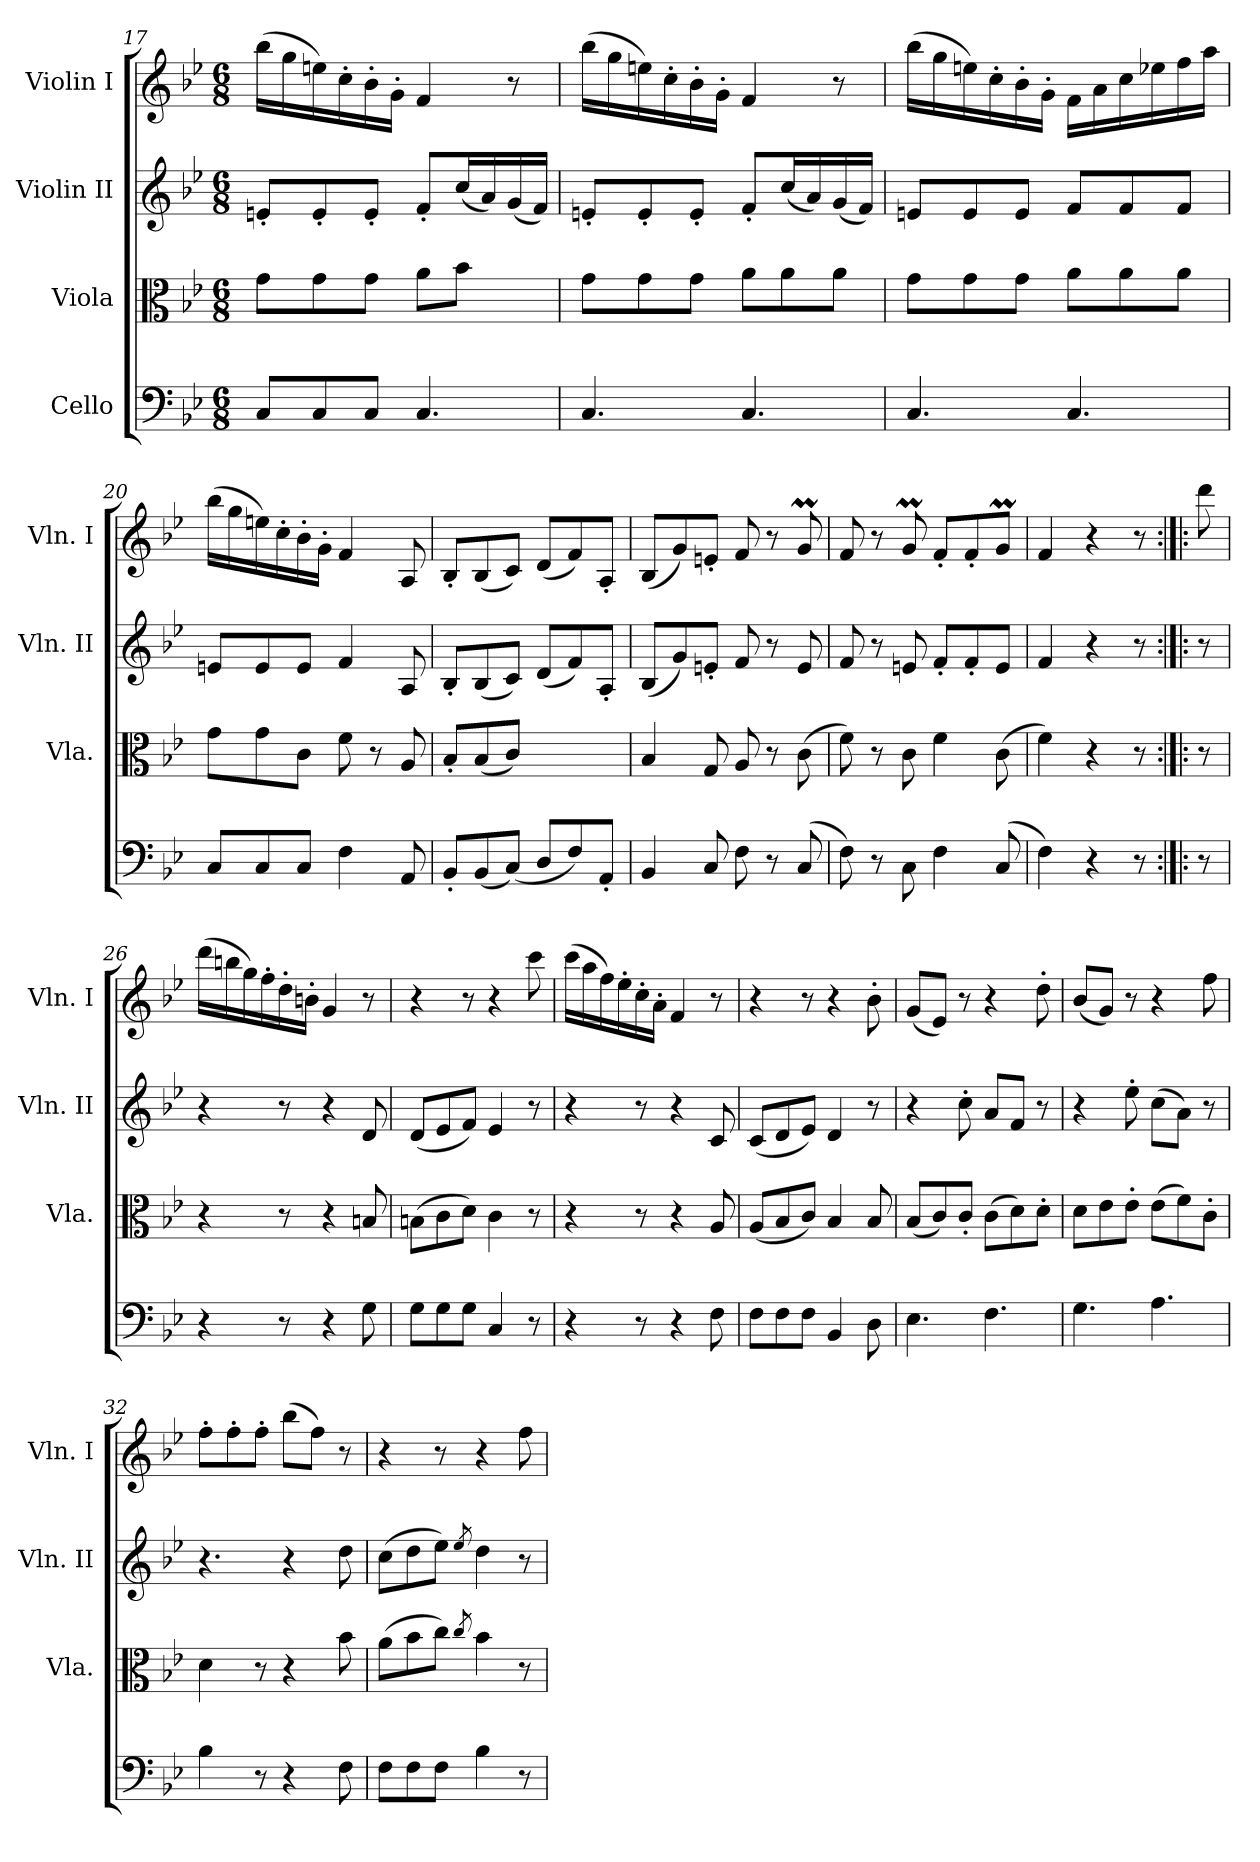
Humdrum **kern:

**kern	**kern	**kern	**kern
*part4	*part3	*part2	*part1
*staff4	*staff3	*staff2	*staff1
*I"Cello	*I"Viola	*I"Violin II	*I"Violin I
*	*I'Vla.	*I'Vln. II	*I'Vln. I
*clefF4	*clefC3	*clefG2	*clefG2
*k[b-e-]	*k[b-e-]	*k[b-e-]	*k[b-e-]
*B-:	*B-:	*B-:	*B-:
*M6/8	*M6/8	*M6/8	*M6/8
=17	=17	=17	=17
8C/L	8g\L	8en'/L	(>16bb-\LL
.	.	.	16gg\
8C/	8g\	8e'/	16een\)
.	.	.	16cc'\
8C/J	8g\J	8e'/J	16b-'\
.	.	.	16g'\JJ
4.C/	8a\L	8f'/L	4f/
.	8b-\J	(<16cc/L	.
.	.	16a/)	.
.	8ryy	(<16g/	8r
.	.	16f/JJ)	.
!!LO:LB:g=z
=18	=18	=18	=18
4.C/	8g\L	8en'/L	(>16bb-\LL
.	.	.	16gg\
.	8g\	8e'/	16een\)
.	.	.	16cc'\
.	8g\J	8e'/J	16b-'\
.	.	.	16g'\JJ
4.C/	8a\L	8f'/L	4f/
.	8a\	(<16cc/L	.
.	.	16a/)	.
.	8a\J	(<16g/	8r
.	.	16f/JJ)	.
=19	=19	=19	=19
4.C/	8g\L	8en/L	(>16bb-\LL
.	.	.	16gg\
.	8g\	8e/	16een\)
.	.	.	16cc'\
.	8g\J	8e/J	16b-'\
.	.	.	16g'\JJ
4.C/	8a\L	8f/L	16f\LL
.	.	.	16a\
.	8a\	8f/	16cc\
.	.	.	16ee-X\
.	8a\J	8f/J	16ff\
.	.	.	16aa\JJ
=20	=20	=20	=20
8C/L	8g\L	8en/L	(>16bb-\LL
.	.	.	16gg\
8C/	8g\	8e/	16een\)
.	.	.	16cc'\
8C/J	8c\J	8e/J	16b-'\
.	.	.	16g'\JJ
4F\	8f\	4f/	4f/
.	8r	.	.
8AA/	8A/	8A/	8A/
=21	=21	=21	=21
8BB-'/L	8B-'/L	8B-'/L	8B-'/L
(<8BB-/	(<8B-/	(<8B-/	(<8B-/
(<8C/J)	8c/J)	8c/J)	8c/J)
8D/L	4.ryy	(<8d/L	(<8d/L
8F/)	.	8f/)	8f/)
8AA'/J	.	8A'/J	8A'/J
=22	=22	=22	=22
4BB-/	4B-/	(<8B-/L	(<8B-/L
.	.	8g/)	8g/)
8C/	8G/	8en'/J	8en'/J
8F\	8A/	8f/	8f/
8r	8r	8r	8r
(8C/	(>8c\	8e/	8gM/
=23	=23	=23	=23
8F\)	8f\)	8f/	8f/
8r	8r	8r	8r
(8C\	8c\	8en/	8gM/
4F\	4f\	8f'/L	8f'/L
.	.	8f'/	8f'/
(>8C/	(>8c\	8e/J	8gM/J
!!LO:LB:g=z
=24	=24	=24	=24
4F\)	4f\)	4f/	4f/
4r	4r	4r	4r
8r	8r	8r	8r
=25:|!|:	=25:|!|:	=25:|!|:	=25:|!|:
8r	8r	8r	8ddd\
=26	=26	=26	=26
4r	4r	4r	(>16ddd\LL
.	.	.	16bbn\
.	.	.	16gg\)
.	.	.	16ff'\
8r	8r	8r	16dd'\
.	.	.	16bn'\JJ
4r	4r	4r	4g/
8G\	8Bn/	8d/	8r
=27	=27	=27	=27
8G\L	(>8Bn\L	(<8d/L	4r
8G\	8c\	8e-/	.
8G\J	8d\J)	8f/J)	8r
4C/	4c\	4e-/	4r
8r	8r	8r	8ccc\
=28	=28	=28	=28
4r	4r	4r	(>16ccc\LL
.	.	.	16aa\
.	.	.	16ff\)
.	.	.	16ee-'\
8r	8r	8r	16cc'\
.	.	.	16a'\JJ
4r	4r	4r	4f/
8F\	8A/	8c/	8r
=29	=29	=29	=29
8F\L	(<8A/L	(<8c/L	4r
8F\	8B-/	8d/	.
8F\J	8c/J)	8e-/J)	8r
4BB-/	4B-/	4d/	4r
8D\	8B-/	8r	8b-'\
!!LO:LB:g=z
=30	=30	=30	=30
4.E-\	(<8B-/L	4r	(<8g/L
.	8c/)	.	8e-/J)
.	8c'/J	8cc'\	8r
4.F\	(>8c\L	8a/L	4r
.	8d\)	8f/J	.
.	8d'\J	8r	8dd'\
=31	=31	=31	=31
4.G\	8d\L	4r	(<8b-/L
.	8e-\	.	8g/J)
.	8e-'\J	8ee-'\	8r
4.A\	(>8e-\L	(>8cc\L	4r
.	8f\)	8a\J)	.
.	8c'\J	8r	8ff\
=32	=32	=32	=32
4B-\	4d\	4.r	8ff'\L
.	.	.	8ff'\
8r	8r	.	8ff'\J
4r	4r	4r	(8bb-\L
.	.	.	8ff\J)
8F\	8b-\	8dd\	8r
=33	=33	=33	=33
8F\L	(>8a\L	(>8cc\L	4r
8F\	8b-\	8dd\	.
8F\J	8cc\J)	8ee-\J)	8r
.	8qcc/	8qee-/	.
4B-\	4b-\	4dd\	4r
8r	8r	8r	8ff\
=	=	=	=
*-	*-	*-	*-
